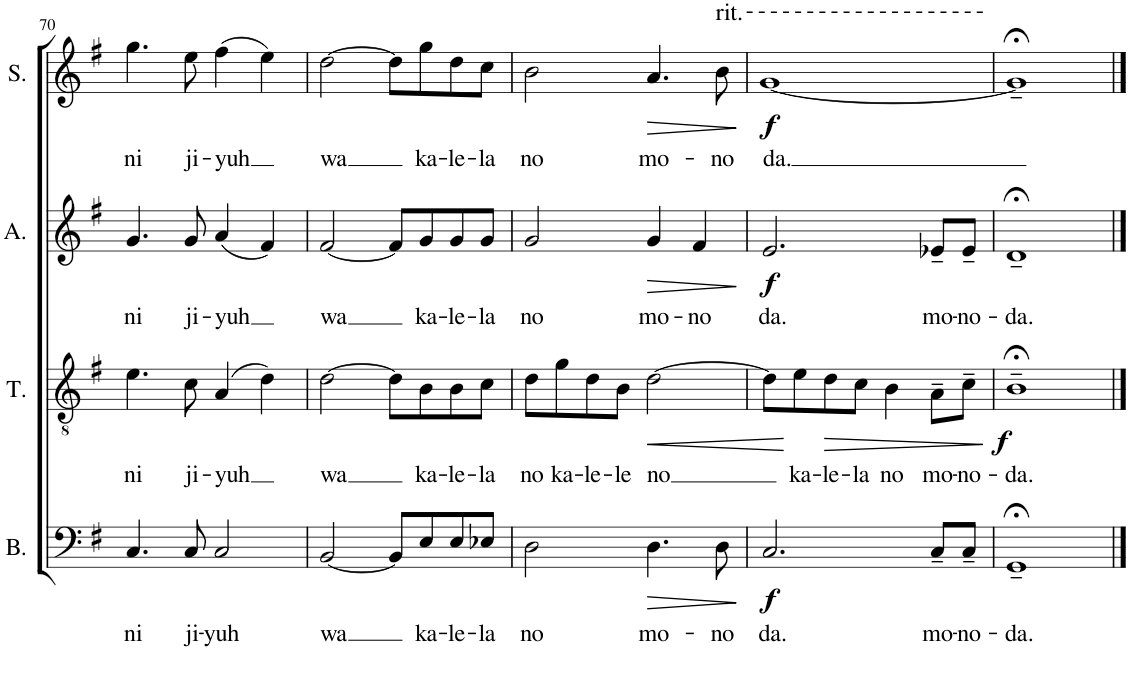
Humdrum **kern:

**kern	**text	**dynam	**kern	**text	**dynam	**kern	**text	**dynam	**kern	**text	**dynam
*part4	*part4	*part4	*part3	*part3	*part3	*part2	*part2	*part2	*part1	*part1	*part1
*staff4	*staff4	*staff4	*staff3	*staff3	*staff3	*staff2	*staff2	*staff2	*staff1	*staff1	*staff1
*I"Bass	*	*	*I"Tenor	*	*	*I"Alto	*	*	*I"Soprano	*	*
*I'B.	*	*	*I'T.	*	*	*I'A.	*	*	*I'S.	*	*
!!LO:PB:g=z
*clefF4	*	*	*clefGv2	*	*	*clefG2	*	*	*clefG2	*	*
*k[f#]	*	*	*k[f#]	*	*	*k[f#]	*	*	*k[f#]	*	*
*M4/4	*	*	*M4/4	*	*	*M4/4	*	*	*M4/4	*	*
*met(c)	*	*	*met(c)	*	*	*met(c)	*	*	*met(c)	*	*
=70	=70	=70	=70	=70	=70	=70	=70	=70	=70	=70	=70
!	!LO:LY:b	!	!	!LO:LY:b	!	!	!LO:LY:b	!	!	!LO:LY:b	!
4.C/	ni	.	4.e\	ni	.	4.g/	ni	.	4.gg\	ni	.
!	!LO:LY:b	!	!	!LO:LY:b	!	!	!LO:LY:b	!	!	!LO:LY:b	!
8C/	ji-	.	8c\	ji-	.	8g/	ji-	.	8ee\	ji-	.
!	!LO:LY:b	!	!	!LO:LY:b	!	!	!LO:LY:b	!	!	!LO:LY:b	!
2C/	-yuh	.	(4A/	-yuh	.	(4a/	-yuh	.	(4ff#\	-yuh	.
.	.	.	4d\)	.	.	4f#/)	.	.	4ee\)	.	.
=71	=71	=71	=71	=71	=71	=71	=71	=71	=71	=71	=71
!	!LO:LY:b	!	!	!LO:LY:b	!	!	!LO:LY:b	!	!	!LO:LY:b	!
[2BB/	wa	.	[2d\	wa	.	[2f#/	wa	.	[2dd\	wa	.
8BB/L]	.	.	8d\L]	.	.	8f#/L]	.	.	8dd\L]	.	.
!	!LO:LY:b	!	!	!LO:LY:b	!	!	!LO:LY:b	!	!	!LO:LY:b	!
8E/	ka-	.	8B\	ka-	.	8g/	ka-	.	8gg\	ka-	.
!	!LO:LY:b	!	!	!LO:LY:b	!	!	!LO:LY:b	!	!	!LO:LY:b	!
8E/	-le-	.	8B\	-le-	.	8g/	-le-	.	8dd\	-le-	.
!	!LO:LY:b	!	!	!LO:LY:b	!	!	!LO:LY:b	!	!	!LO:LY:b	!
8E-X/J	-la	.	8c\J	-la	.	8g/J	-la	.	8cc\J	-la	.
=72	=72	=72	=72	=72	=72	=72	=72	=72	=72	=72	=72
!	!LO:LY:b	!	!	!LO:LY:b	!	!	!LO:LY:b	!	!	!LO:LY:b	!
2D\	no	.	8d\L	no	.	2g/	no	.	2b\	no	.
!	!	!	!	!LO:LY:b	!	!	!	!	!	!	!
.	.	.	8g\	ka-	.	.	.	.	.	.	.
!	!	!	!	!LO:LY:b	!	!	!	!	!	!	!
.	.	.	8d\	-le-	.	.	.	.	.	.	.
!	!	!	!	!LO:LY:b	!	!	!	!	!	!	!
.	.	.	8B\J	-le	.	.	.	.	.	.	.
!	!LO:LY:b	!LO:HP:b	!	!LO:LY:b	!LO:HP:b	!	!LO:LY:b	!LO:HP:b	!	!LO:LY:b	!LO:HP:b
4.D\	mo-	>	[2d\	no	<	4g/	mo-	>	4.a/	mo-	>
!	!	!	!	!	!	!	!LO:LY:b	!	!	!	!
.	.	.	.	.	.	4f#/	-no	.	.	.	.
!	!	!	!	!	!	!	!	!	!LO:TX:a:t=rit.	!	!
!	!LO:LY:b	!	!	!	!	!	!	!	!	!LO:LY:b	!
8D\	-no	.	.	.	.	.	.	.	8b\	-no	.
.	.	]	.	.	.	.	.	]	.	.	]
=73	=73	=73	=73	=73	=73	=73	=73	=73	=73	=73	=73
!	!LO:LY:b	!LO:DY:b	!	!	!	!	!LO:LY:b	!LO:DY:b	!	!LO:LY:b	!LO:DY:b
2.C/	da.	f	8d\L]	.	.	2.e/	da.	f	[1g	da.	f
!	!	!	!	!LO:LY:b	!	!	!	!	!	!	!
.	.	.	8e\	ka-	[	.	.	.	.	.	.
!	!	!	!	!LO:LY:b	!LO:HP:b	!	!	!	!	!	!
.	.	.	8d\	-le-	>	.	.	.	.	.	.
!	!	!	!	!LO:LY:b	!	!	!	!	!	!	!
.	.	.	8c\J	-la	.	.	.	.	.	.	.
!	!	!	!	!LO:LY:b	!	!	!	!	!	!	!
.	.	.	4B\	no	.	.	.	.	.	.	.
!	!LO:LY:b	!	!	!LO:LY:b	!	!	!LO:LY:b	!	!	!	!
8C~/L	mo-	.	8A~\L	mo-	.	8e-X~/L	mo-	.	.	.	.
!	!LO:LY:b	!	!	!LO:LY:b	!	!	!LO:LY:b	!	!	!	!
8C~/J	-no-	.	8c~\J	-no-	.	8e-~/J	-no-	.	.	.	.
.	.	.	.	.	]	.	.	.	.	.	.
=74	=74	=74	=74	=74	=74	=74	=74	=74	=74	=74	=74
!	!LO:LY:b	!	!	!LO:LY:b	!LO:DY:b	!	!LO:LY:b	!	!	!	!
1GG;<~	-da.	.	1B;<~	da.	f	1d;<~	-da.	.	1g;<~]	.	.
==	==	==	==	==	==	==	==	==	==	==	==
*-	*-	*-	*-	*-	*-	*-	*-	*-	*-	*-	*-
